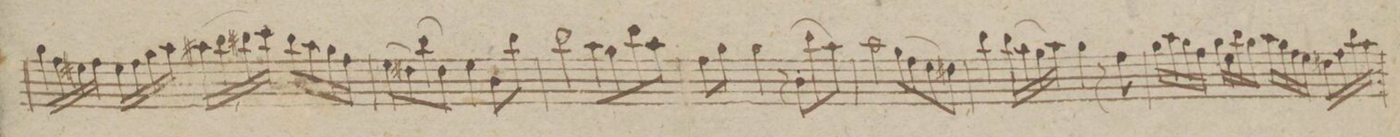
**kern	**dynam
*I"Violino. Principal	*
*clefG2	*
*k[f#c#g#]	*
*met(c)	*
*M4/4	*
16gg#\LL	.
16ff#\	.
16ee#X\	.
16ff#\JJ	.
16ee#\LL	.
16ff#\	.
16gg#\	.
16aa\JJ	.
16aa#X\LL	.
16bb\	.
16bb#X\	.
16ccc#\JJ	.
16bb#\LL	.
16aa#\	.
16gg#\	.
16ff#\JJ	.
=121	=121
(8ee\L	.
8dd#X\)	.
(8bb\	.
8dd#\J)	.
4ee\	.
8b\L	.
8bb\J	.
=122	=122
2bb\	.
8aa\L	.
8gg#\	.
8bb\	.
8aa\J	.
=123	=123
8ff#\L	.
8gg#\J	.
4gg#\	.
8r	.
(8b'\L	.
8bb\	.
8aa\J)	.
=124	=124
2aa\	.
(8gg#\L	.
8ff#\	.
8ee\	.
8dd#X\J)	.
=125	=125
4bb\	.
(16bb\LL	.
16aa\	.
16gg#\	.
16aa\JJ)	.
4gg#\	.
8r	.
8ff#\	.
=126	=126
16gg#\LL	.
16aa\	.
16gg#\	.
16ff#\JJ	.
16gg#\LL	.
16ee\	.
16bb\	.
16gg#\JJ	.
16aa\LL	.
16gg#\	.
16ff#\	.
16ee\JJ	.
16dd#X\LL	.
16ff#\	.
16bb\	.
16aa\JJ	.
=127	=127
*-	*-
